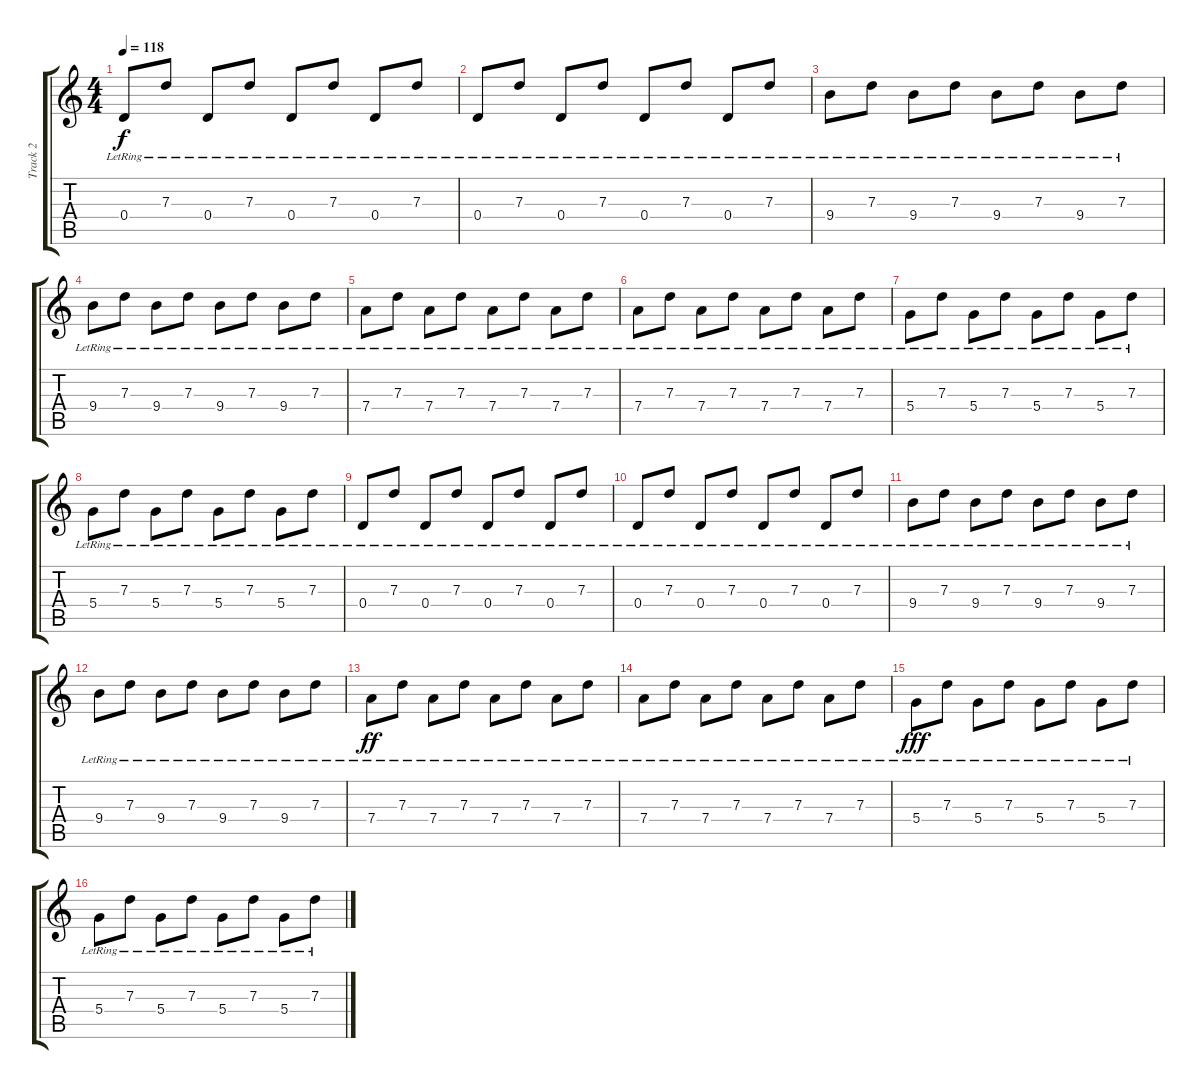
\track ("Track 2" "Track 2") {instrument electricbassfinger}
\staff {score tabs}
\tuning (E4 B3 G3 D3 A2 E2) {hide}
\ts (4 4)
\tempo 118
\clef g2
\ks c
0.4{lr}.8{dy f} 7.3{lr}.8 0.4{lr}.8 7.3{lr}.8 0.4{lr}.8 7.3{lr}.8 0.4{lr}.8 7.3{lr}.8 |
0.4{lr}.8 7.3{lr}.8 0.4{lr}.8 7.3{lr}.8 0.4{lr}.8 7.3{lr}.8 0.4{lr}.8 7.3{lr}.8 |
9.4{lr}.8 7.3{lr}.8 9.4{lr}.8 7.3{lr}.8 9.4{lr}.8 7.3{lr}.8 9.4{lr}.8 7.3{lr}.8 |
9.4{lr}.8 7.3{lr}.8 9.4{lr}.8 7.3{lr}.8 9.4{lr}.8 7.3{lr}.8 9.4{lr}.8 7.3{lr}.8 |
7.4{lr}.8 7.3{lr}.8 7.4{lr}.8 7.3{lr}.8 7.4{lr}.8 7.3{lr}.8 7.4{lr}.8 7.3{lr}.8 |
7.4{lr}.8 7.3{lr}.8 7.4{lr}.8 7.3{lr}.8 7.4{lr}.8 7.3{lr}.8 7.4{lr}.8 7.3{lr}.8 |
5.4{lr}.8 7.3{lr}.8 5.4{lr}.8 7.3{lr}.8 5.4{lr}.8 7.3{lr}.8 5.4{lr}.8 7.3{lr}.8 |
5.4{lr}.8 7.3{lr}.8 5.4{lr}.8 7.3{lr}.8 5.4{lr}.8 7.3{lr}.8 5.4{lr}.8 7.3{lr}.8 |
0.4{lr}.8 7.3{lr}.8 0.4{lr}.8 7.3{lr}.8 0.4{lr}.8 7.3{lr}.8 0.4{lr}.8 7.3{lr}.8 |
0.4{lr}.8 7.3{lr}.8 0.4{lr}.8 7.3{lr}.8 0.4{lr}.8 7.3{lr}.8 0.4{lr}.8 7.3{lr}.8 |
9.4{lr}.8 7.3{lr}.8 9.4{lr}.8 7.3{lr}.8 9.4{lr}.8 7.3{lr}.8 9.4{lr}.8 7.3{lr}.8 |
9.4{lr}.8 7.3{lr}.8 9.4{lr}.8 7.3{lr}.8 9.4{lr}.8 7.3{lr}.8 9.4{lr}.8 7.3{lr}.8 |
7.4{lr}.8{dy ff} 7.3{lr}.8 7.4{lr}.8 7.3{lr}.8 7.4{lr}.8 7.3{lr}.8 7.4{lr}.8 7.3{lr}.8 |
7.4{lr}.8 7.3{lr}.8 7.4{lr}.8 7.3{lr}.8 7.4{lr}.8 7.3{lr}.8 7.4{lr}.8 7.3{lr}.8 |
5.4{lr}.8{dy fff volume 16} 7.3{lr}.8 5.4{lr}.8 7.3{lr}.8 5.4{lr}.8 7.3{lr}.8 5.4{lr}.8 7.3{lr}.8 |
5.4{lr}.8 7.3{lr}.8 5.4{lr}.8 7.3{lr}.8 5.4{lr}.8 7.3{lr}.8 5.4{lr}.8 7.3{lr}.8
